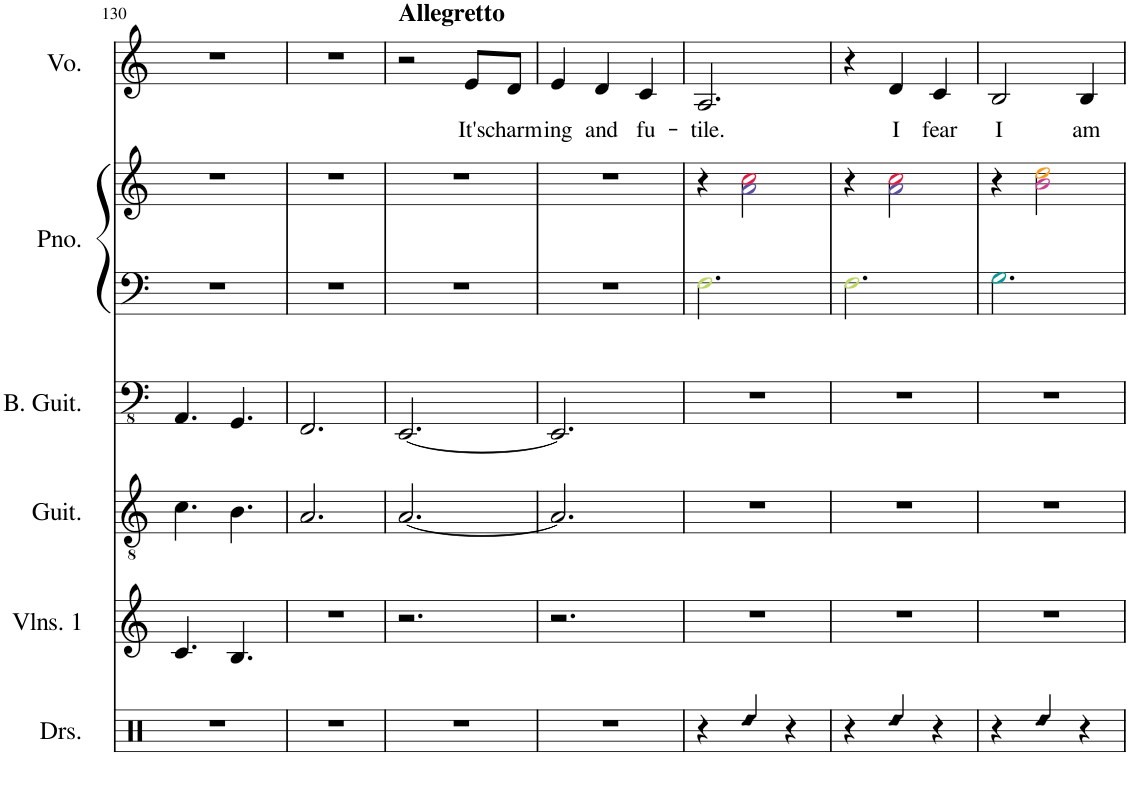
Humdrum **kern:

**kern	**kern	**kern	**kern	**kern	**kern	**kern	**text
*part6	*part5	*part4	*part3	*part2	*part2	*part1	*part1
*staff7	*staff6	*staff5	*staff4	*staff3	*staff2	*staff1	*staff1
*I"Drumset	*I"Violins 1	*I"Guitar	*I"Bass Guitar	*I"Piano	*	*I"Voice	*
*I'Drs.	*I'Vlns. 1	*I'Guit.	*I'B. Guit.	*I'Pno.	*	*I'Vo.	*
!!LO:PB:g=z
*clefX	*clefG2	*clefGv2	*clefFv4	*clefF4	*clefG2	*clefG2	*
*k[]	*k[]	*k[]	*k[]	*k[]	*k[]	*k[]	*
*M3/4	*M3/4	*M3/4	*M3/4	*M3/4	*M3/4	*M3/4	*
=130	=130	=130	=130	=130	=130	=130	=130
2.r	4.c/	4.c\	4.AAA/	2.r	2.r	2.r	.
.	4.B/	4.B\	4.GGG/	.	.	.	.
=131	=131	=131	=131	=131	=131	=131	=131
2.r	2.r	2.A/	2.FFF/	2.r	2.r	2.r	.
=132	=132	=132	=132	=132	=132	=132	=132
!	!	!	!	!	!	!LO:TX:a:B:t=Allegretto	!
2.r	2.r	[2.A/	[2.EEE/	2.r	2.r	2r	.
!	!	!	!	!	!	!	!LO:LY:b
.	.	.	.	.	.	8e/L	It's
!	!	!	!	!	!	!	!LO:LY:b
.	.	.	.	.	.	8d/J	charm-
=133	=133	=133	=133	=133	=133	=133	=133
!	!	!	!	!	!	!	!LO:LY:b
2.r	2.r	2.A/]	2.EEE/]	2.r	2.r	4e/	-ing
!	!	!	!	!	!	!	!LO:LY:b
.	.	.	.	.	.	4d/	and
!	!	!	!	!	!	!	!LO:LY:b
.	.	.	.	.	.	4c/	fu-
=134	=134	=134	=134	=134	=134	=134	=134
!	!	!	!	!	!	!	!LO:LY:b
4r	2.r	2.r	2.r	2.Fi\	4r	2.A/	-tile.
!LO:N:head=diamond	!	!	!	!	!	!	!
4Rdd/	.	.	.	.	2aj\ 2ccZ\	.	.
4r	.	.	.	.	.	.	.
=135	=135	=135	=135	=135	=135	=135	=135
4r	2.r	2.r	2.r	2.Fi\	4r	4r	.
!LO:N:head=diamond	!	!	!	!	!	!	!LO:LY:b
4Rdd/	.	.	.	.	2aj\ 2ccZ\	4d/	I
!	!	!	!	!	!	!	!LO:LY:b
4r	.	.	.	.	.	4c/	fear
=136	=136	=136	=136	=136	=136	=136	=136
!	!	!	!	!	!	!	!LO:LY:b
4r	2.r	2.r	2.r	2.GV\	4r	2B/	I
!LO:N:head=diamond	!	!	!	!	!	!	!
4Rdd/	.	.	.	.	2bN\ 2ddl\	.	.
!	!	!	!	!	!	!	!LO:LY:b
4r	.	.	.	.	.	4B/	am
=	=	=	=	=	=	=	=
*-	*-	*-	*-	*-	*-	*-	*-
